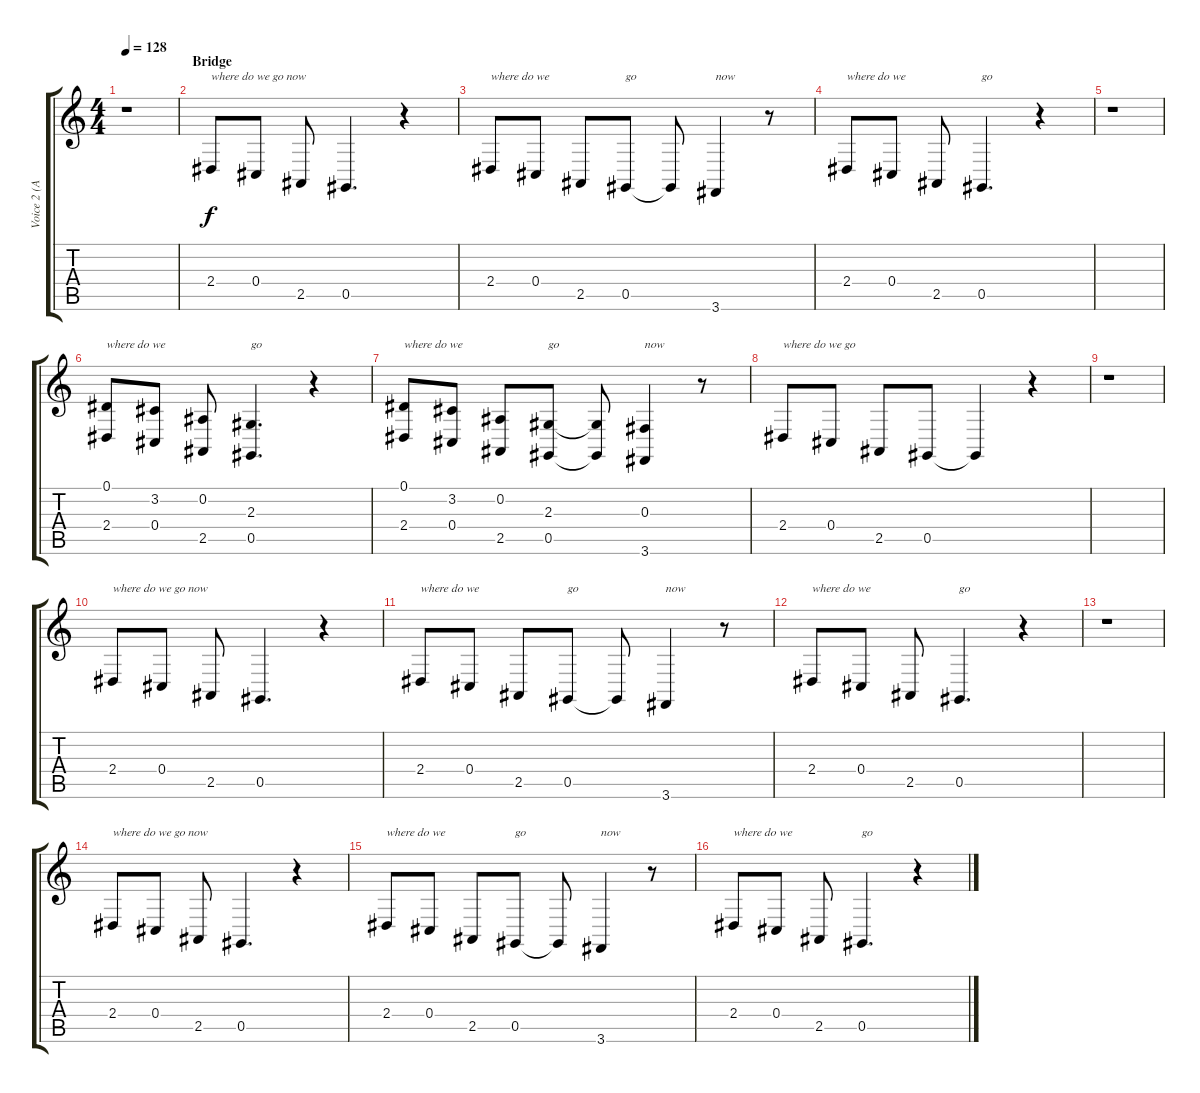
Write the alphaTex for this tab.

\track ("Voice 2 (Axl, Izzy, Duff)" "Voice 2 (A") {instrument lead2sawtooth}
\staff {score tabs}
\tuning (Eb4 Bb3 Gb3 Db3 Ab2 Eb2) {hide}
\ts (4 4)
\tempo 128
\clef g2
\ks c
r.1{dy f} |
\section ("" "Bridge")
2.4.8{txt "where do we go now"} 0.4.8 2.5.8 0.5.4{d} r.4 |
2.4.8{txt "where do we"} 0.4.8 2.5.8 0.5.8{txt "go"} 0.5{t}.8 3.6.4{txt "now"} r.8 |
2.4.8{txt "where do we"} 0.4.8 2.5.8 0.5.4{d txt "go"} r.4 |
r.1 |
(0.1 2.4).8{txt "where do we"} (3.2 0.4).8 (0.2 2.5).8 (2.3 0.5).4{d txt "go"} r.4 |
(0.1 2.4).8{txt "where do we"} (3.2 0.4).8 (0.2 2.5).8 (2.3 0.5).8{txt "go"} (2.3{t} 0.5{t}).8 (0.3 3.6).4{txt "now"} r.8 |
2.4.8{txt "where do we go"} 0.4.8 2.5.8 0.5.8 0.5{t}.4 r.4 |
r.1 |
2.4.8{txt "where do we go now"} 0.4.8 2.5.8 0.5.4{d} r.4 |
2.4.8{txt "where do we"} 0.4.8 2.5.8 0.5.8{txt "go"} 0.5{t}.8 3.6.4{txt "now"} r.8 |
2.4.8{txt "where do we"} 0.4.8 2.5.8 0.5.4{d txt "go"} r.4 |
r.1 |
2.4.8{txt "where do we go now"} 0.4.8 2.5.8 0.5.4{d} r.4 |
2.4.8{txt "where do we"} 0.4.8 2.5.8 0.5.8{txt "go"} 0.5{t}.8 3.6.4{txt "now"} r.8 |
2.4.8{txt "where do we"} 0.4.8 2.5.8 0.5.4{d txt "go"} r.4
